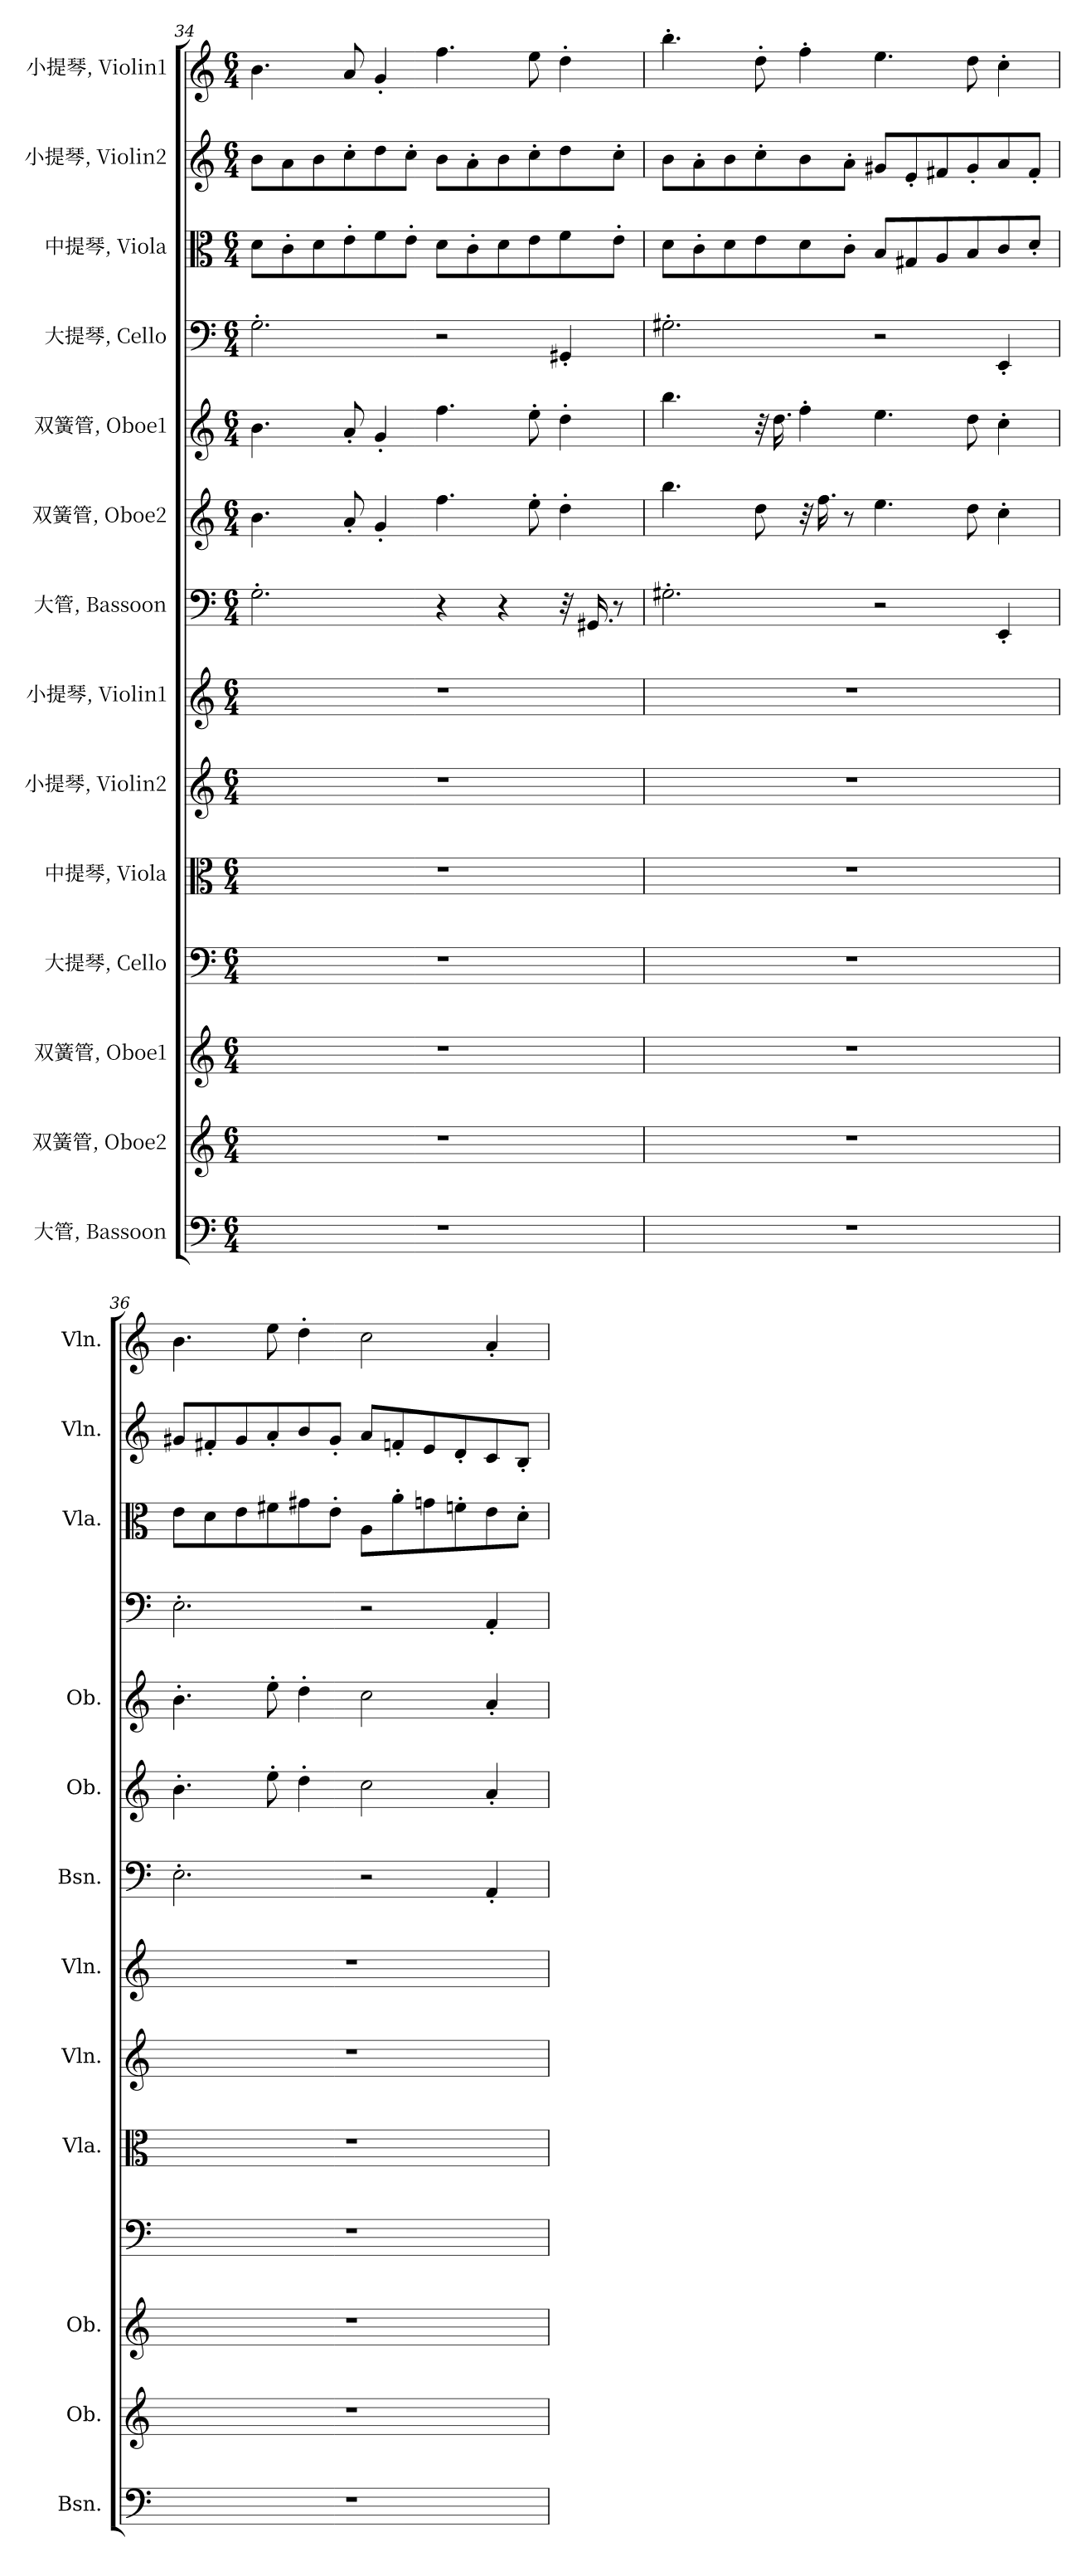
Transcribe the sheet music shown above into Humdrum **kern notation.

**kern	**kern	**kern	**kern	**kern	**kern	**kern	**kern	**kern	**kern	**kern	**kern	**kern	**kern
*part14	*part13	*part12	*part11	*part10	*part9	*part8	*part7	*part6	*part5	*part4	*part3	*part2	*part1
*staff14	*staff13	*staff12	*staff11	*staff10	*staff9	*staff8	*staff7	*staff6	*staff5	*staff4	*staff3	*staff2	*staff1
*I"大管, Bassoon	*I"双簧管, Oboe2	*I"双簧管, Oboe1	*I"大提琴, Cello	*I"中提琴, Viola	*I"小提琴, Violin2	*I"小提琴, Violin1	*I"大管, Bassoon	*I"双簧管, Oboe2	*I"双簧管, Oboe1	*I"大提琴, Cello	*I"中提琴, Viola	*I"小提琴, Violin2	*I"小提琴, Violin1
*I'Bsn.	*I'Ob.	*I'Ob.	*	*I'Vla.	*I'Vln.	*I'Vln.	*I'Bsn.	*I'Ob.	*I'Ob.	*	*I'Vla.	*I'Vln.	*I'Vln.
*clefF4	*clefG2	*clefG2	*clefF4	*clefC3	*clefG2	*clefG2	*clefF4	*clefG2	*clefG2	*clefF4	*clefC3	*clefG2	*clefG2
*k[]	*k[]	*k[]	*k[]	*k[]	*k[]	*k[]	*k[]	*k[]	*k[]	*k[]	*k[]	*k[]	*k[]
*M6/4	*M6/4	*M6/4	*M6/4	*M6/4	*M6/4	*M6/4	*M6/4	*M6/4	*M6/4	*M6/4	*M6/4	*M6/4	*M6/4
=34	=34	=34	=34	=34	=34	=34	=34	=34	=34	=34	=34	=34	=34
1.r	1.r	1.r	1.r	1.r	1.r	1.r	2.G'\	4.b\	4.b\	2.G'\	8d\L	8b\L	4.b\
.	.	.	.	.	.	.	.	.	.	.	8c'\	8a\	.
.	.	.	.	.	.	.	.	.	.	.	8d\	8b\	.
.	.	.	.	.	.	.	.	8a'/	8a'/	.	8e'\	8cc'\	8a/
.	.	.	.	.	.	.	.	4g'/	4g'/	.	8f\	8dd\	4g'/
.	.	.	.	.	.	.	.	.	.	.	8e'\J	8cc'\J	.
.	.	.	.	.	.	.	4r	4.ff\	4.ff\	2r	8d\L	8b\L	4.ff\
.	.	.	.	.	.	.	.	.	.	.	8c'\	8a'\	.
.	.	.	.	.	.	.	4r	.	.	.	8d\	8b\	.
.	.	.	.	.	.	.	.	8ee'\	8ee'\	.	8e\	8cc'\	8ee\
.	.	.	.	.	.	.	32r	4dd'\	4dd'\	4GG#X'/	8f\	8dd\	4dd'\
.	.	.	.	.	.	.	16.GG#X/	.	.	.	.	.	.
.	.	.	.	.	.	.	8r	.	.	.	8e'\J	8cc'\J	.
!!LO:PB:g=z
=35	=35	=35	=35	=35	=35	=35	=35	=35	=35	=35	=35	=35	=35
1.r	1.r	1.r	1.r	1.r	1.r	1.r	2.G#X'\	4.bb\	4.bb\	2.G#X'\	8d\L	8b\L	4.bb'\
.	.	.	.	.	.	.	.	.	.	.	8c'\	8a'\	.
.	.	.	.	.	.	.	.	.	.	.	8d\	8b\	.
.	.	.	.	.	.	.	.	8dd\	32r	.	8e\	8cc'\	8dd'\
.	.	.	.	.	.	.	.	.	16.dd\	.	.	.	.
.	.	.	.	.	.	.	.	32r	4ff'\	.	8d\	8b\	4ff'\
.	.	.	.	.	.	.	.	16.ff\	.	.	.	.	.
.	.	.	.	.	.	.	.	8r	.	.	8c'\J	8a'\J	.
.	.	.	.	.	.	.	2r	4.ee\	4.ee\	2r	8B/L	8g#X/L	4.ee\
.	.	.	.	.	.	.	.	.	.	.	8G#X/	8e'/	.
.	.	.	.	.	.	.	.	.	.	.	8A/	8f#X/	.
.	.	.	.	.	.	.	.	8dd\	8dd\	.	8B/	8g#'/	8dd\
.	.	.	.	.	.	.	4EE'/	4cc'\	4cc'\	4EE'/	8c/	8a/	4cc'\
.	.	.	.	.	.	.	.	.	.	.	8d'/J	8f#'/J	.
=36	=36	=36	=36	=36	=36	=36	=36	=36	=36	=36	=36	=36	=36
1.r	1.r	1.r	1.r	1.r	1.r	1.r	2.E'\	4.b'\	4.b'\	2.E'\	8e\L	8g#X/L	4.b\
.	.	.	.	.	.	.	.	.	.	.	8d\	8f#X'/	.
.	.	.	.	.	.	.	.	.	.	.	8e\	8g#/	.
.	.	.	.	.	.	.	.	8ee'\	8ee'\	.	8f#X\	8a'/	8ee\
.	.	.	.	.	.	.	.	4dd'\	4dd'\	.	8g#X\	8b/	4dd'\
.	.	.	.	.	.	.	.	.	.	.	8e'\J	8g#'/J	.
.	.	.	.	.	.	.	2r	2cc\	2cc\	2r	8A\L	8a/L	2cc\
.	.	.	.	.	.	.	.	.	.	.	8a'\	8fn'/	.
.	.	.	.	.	.	.	.	.	.	.	8gn\	8e/	.
.	.	.	.	.	.	.	.	.	.	.	8fn'\	8d'/	.
.	.	.	.	.	.	.	4AA'/	4a'/	4a'/	4AA'/	8e\	8c/	4a'/
.	.	.	.	.	.	.	.	.	.	.	8d'\J	8B'/J	.
=	=	=	=	=	=	=	=	=	=	=	=	=	=
*-	*-	*-	*-	*-	*-	*-	*-	*-	*-	*-	*-	*-	*-
